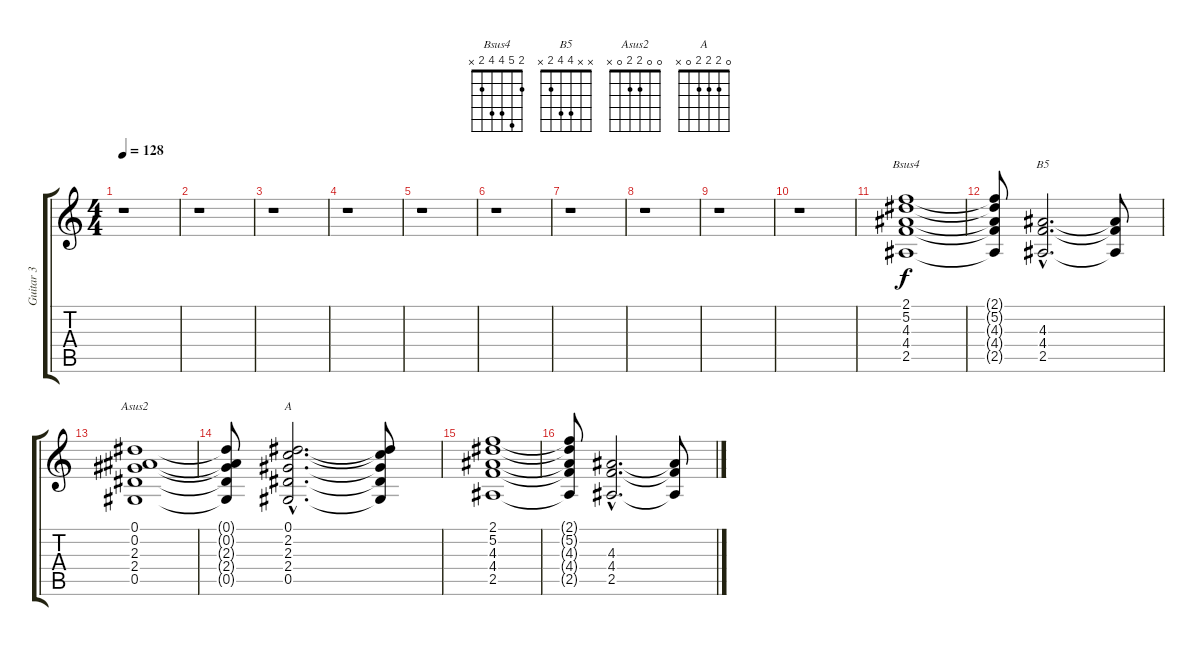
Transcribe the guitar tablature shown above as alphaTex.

\track ("Guitar 3" "Guitar 3") {instrument overdrivenguitar}
\staff {score tabs}
\tuning (Eb4 Bb3 Gb3 Db3 Ab2 Eb2) {hide}
\chord ("Bsus4" 2 5 4 4 2 x)
\chord ("B5" x x 4 4 2 x)
\chord ("Asus2" 0 0 2 2 0 x)
\chord ("A" 0 2 2 2 0 x)
\ts (4 4)
\tempo 128
\clef g2
\ks c
r.1{dy f} |
r.1 |
r.1 |
r.1 |
r.1 |
r.1 |
r.1 |
r.1 |
r.1 |
r.1 |
(2.1 5.2 4.3 4.4 2.5).1{ch "Bsus4"} |
(2.1{t} 5.2{t} 4.3{t} 4.4{t} 2.5{t}).8 (4.3{hac} 4.4{hac} 2.5{hac}).2{d ch "B5"} (4.3{t} 4.4{t} 2.5{t}).8 |
(0.1 0.2 2.3 2.4 0.5).1{ch "Asus2"} |
(0.1{t} 0.2{t} 2.3{t} 2.4{t} 0.5{t}).8 (0.1{hac} 2.2{hac} 2.3{hac} 2.4{hac} 0.5{hac}).2{d ch "A"} (0.1{t} 2.2{t} 2.3{t} 2.4{t} 0.5{t}).8 |
(2.1 5.2 4.3 4.4 2.5).1 |
(2.1{t} 5.2{t} 4.3{t} 4.4{t} 2.5{t}).8 (4.3{hac} 4.4{hac} 2.5{hac}).2{d} (4.3{t} 4.4{t} 2.5{t}).8
